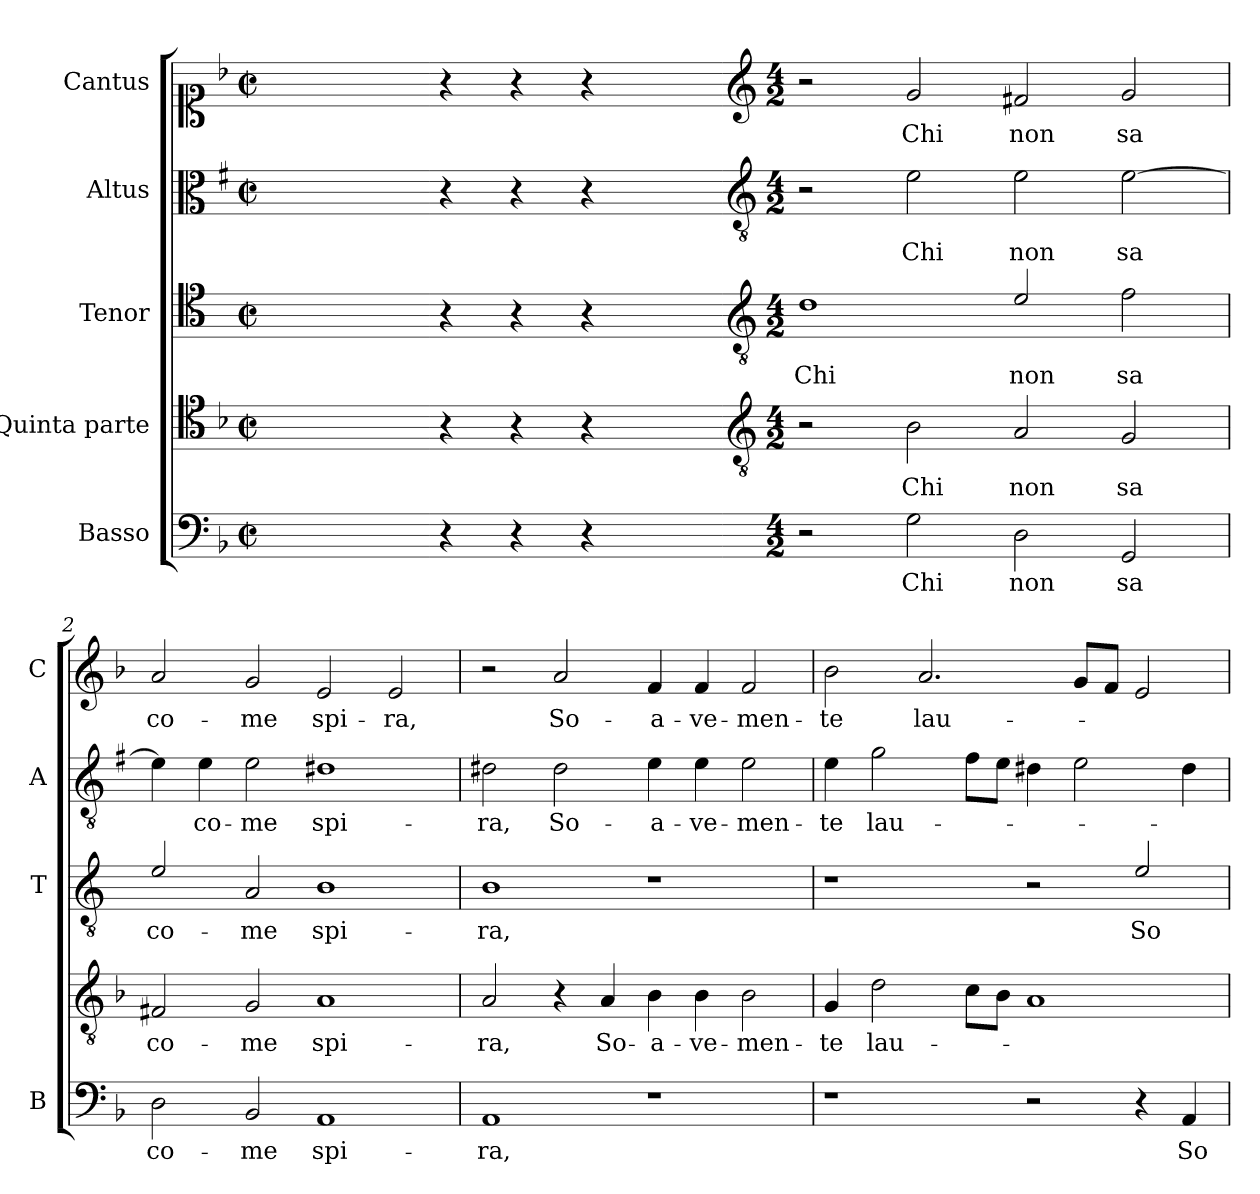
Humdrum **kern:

**kern	**text	**kern	**text	**kern	**text	**kern	**text	**kern	**text
*part5	*part5	*part4	*part4	*part3	*part3	*part2	*part2	*part1	*part1
*staff5	*staff5	*staff4	*staff4	*staff3	*staff3	*staff2	*staff2	*staff1	*staff1
*I"Basso	*	*I"Quinta parte	*	*I"Tenor	*	*I"Altus	*	*I"Cantus	*
*I'B	*	*	*	*I'T	*	*I'A	*	*I'C	*
*clefF4	*	*clefC4	*	*clefC4	*	*clefC3	*	*clefC1	*
*	*	*	*	*ITrd4c7	*	*ITrd1c2	*	*	*
*k[b-]	*	*k[b-]	*	*k[b-]	*	*k[b-]	*	*k[b-]	*
*F:	*	*F:	*	*F:	*	*F:	*	*F:	*
*M2/2	*	*M2/2	*	*M2/2	*	*M2/2	*	*M2/2	*
*met(c|)	*	*met(c|)	*	*met(c|)	*	*met(c|)	*	*met(c|)	*
=	=	=	=	=	=	=	=	=	=
1ryy	.	1ryy	.	1ryy	.	1ryy	.	1ryy	.
=1X-	=1X-	=1X-	=1X-	=1X-	=1X-	=1X-	=1X-	=1X-	=1X-
4r	.	4r	.	4r	.	4r	.	4r	.
4r	.	4r	.	4r	.	4r	.	4r	.
4r	.	4r	.	4r	.	4r	.	4r	.
4ryy	.	4ryy	.	4ryy	.	4ryy	.	4ryy	.
=1-	=1-	=1-	=1-	=1-	=1-	=1-	=1-	=1-	=1-
*	*	*clefGv2	*	*clefGv2	*	*clefGv2	*	*clefG2	*
*M4/2	*	*M4/2	*	*M4/2	*	*M4/2	*	*M4/2	*
!	!	!	!	!	!LO:LY:b	!	!	!	!
2r	.	2r	.	1G	Chi	2r	.	2r	.
!	!LO:LY:b	!	!LO:LY:b	!	!	!	!LO:LY:b	!	!LO:LY:b
2G\	Chi	2B-\	Chi	.	.	2d\	Chi	2g/	Chi
!	!LO:LY:b	!	!LO:LY:b	!	!LO:LY:b	!	!LO:LY:b	!	!LO:LY:b
2D\	non	2A/	non	2A/	non	2d\	non	2f#X/	non
!	!LO:LY:b	!	!LO:LY:b	!	!LO:LY:b	!	!LO:LY:b	!	!LO:LY:b
2GG/	sa	2G/	sa	2B-\	sa	[2d\	sa	2g/	sa
=2	=2	=2	=2	=2	=2	=2	=2	=2	=2
!	!LO:LY:b	!	!LO:LY:b	!	!LO:LY:b	!	!	!	!LO:LY:b
2D\	co-	2F#X/	co-	2A/	co-	4d\]	.	2a/	co-
!	!	!	!	!	!	!	!LO:LY:b	!	!
.	.	.	.	.	.	4d\	co-	.	.
!	!LO:LY:b	!	!LO:LY:b	!	!LO:LY:b	!	!LO:LY:b	!	!LO:LY:b
2BB-/	-me	2G/	-me	2D/	-me	2d\	-me	2g/	-me
!	!LO:LY:b	!	!LO:LY:b	!	!LO:LY:b	!	!LO:LY:b	!	!LO:LY:b
1AA	spi-	1A	spi-	1E	spi-	1c#X	spi-	2e/	spi-
!	!	!	!	!	!	!	!	!	!LO:LY:b
.	.	.	.	.	.	.	.	2e/	-ra,
=3	=3	=3	=3	=3	=3	=3	=3	=3	=3
!	!LO:LY:b	!	!LO:LY:b	!	!LO:LY:b	!	!LO:LY:b	!	!
1AA	-ra,	2A/	-ra,	1E	-ra,	2c#X\	-ra,	2r	.
!	!	!	!	!	!	!	!LO:LY:b	!	!LO:LY:b
.	.	4r	.	.	.	2c#\	So-	2a/	So-
!	!	!	!LO:LY:b	!	!	!	!	!	!
.	.	4A/	So-	.	.	.	.	.	.
!	!	!	!LO:LY:b	!	!	!	!LO:LY:b	!	!LO:LY:b
1r	.	4B-\	-a-	1r	.	4d\	-a-	4f/	-a-
!	!	!	!LO:LY:b	!	!	!	!LO:LY:b	!	!LO:LY:b
.	.	4B-\	-ve-	.	.	4d\	-ve-	4f/	-ve-
!	!	!	!LO:LY:b	!	!	!	!LO:LY:b	!	!LO:LY:b
.	.	2B-\	-men-	.	.	2d\	-men-	2f/	-men-
=4	=4	=4	=4	=4	=4	=4	=4	=4	=4
!	!	!	!LO:LY:b	!	!	!	!LO:LY:b	!	!LO:LY:b
1r	.	4G/	-te	1r	.	4d\	-te	2b-\	-te
!	!	!	!LO:LY:b	!	!	!	!LO:LY:b	!	!
.	.	2d\	lau-	.	.	2f\	lau-	.	.
!	!	!	!	!	!	!	!	!	!LO:LY:b
.	.	.	.	.	.	.	.	2.a/	lau-
.	.	8c\L	.	.	.	8e\L	.	.	.
.	.	8B-\J	.	.	.	8d\J	.	.	.
2r	.	1A	.	2r	.	4c#X\	.	.	.
.	.	.	.	.	.	2d\	.	8g/L	.
.	.	.	.	.	.	.	.	8f/J	.
!	!	!	!	!	!LO:LY:b	!	!	!	!
4r	.	.	.	2A/	So-	.	.	2e/	.
!	!LO:LY:b	!	!	!	!	!	!	!	!
4AA/	So-	.	.	.	.	4c#\	.	.	.
=	=	=	=	=	=	=	=	=	=
*-	*-	*-	*-	*-	*-	*-	*-	*-	*-
